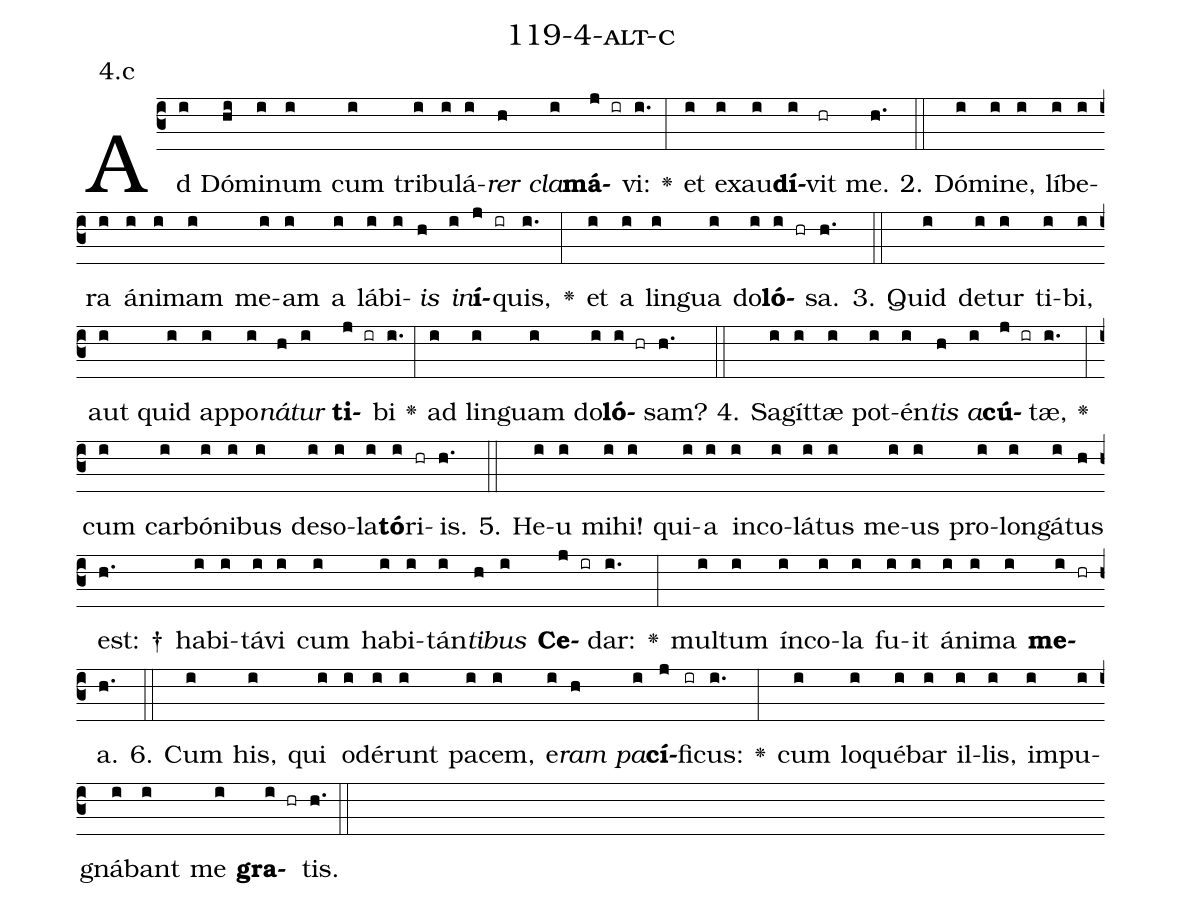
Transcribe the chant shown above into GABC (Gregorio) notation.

name: 119-4-alt-c;
annotation: 4.c;
%%
(c3)Ad(i) Dó(hi)mi(i)num(i) cum(i) tri(i)bu(i)lá(i)<i>rer</i>(h) <i>cla</i>(i)<b>má</b>(j ir)vi:(i.) <v>\greheightstar</v>(:) et(i) ex(i)au(i)<b>dí</b>(i)vit(hr) me.(h.) (::)
2. Dó(i)mi(i)ne,(i) lí(i)be(i)ra(i) á(i)ni(i)mam(i) me(i)am(i) a(i) lá(i)bi(i)<i>is</i>(h) <i>in</i>(i)<b>í</b>(j ir)quis,(i.) <v>\greheightstar</v>(:) et(i) a(i) lin(i)gua(i) do(i)<b>ló</b>(i hr)sa.(h.) (::)
3. Quid(i) de(i)tur(i) ti(i)bi,(i) aut(i) quid(i) ap(i)po(i)<i>ná</i>(h)<i>tur</i>(i) <b>ti</b>(j ir)bi(i.) <v>\greheightstar</v>(:) ad(i) lin(i)guam(i) do(i)<b>ló</b>(i hr)sam?(h.) (::)
4. Sa(i)gít(i)tæ(i) pot(i)én(i)<i>tis</i>(h) <i>a</i>(i)<b>cú</b>(j ir)tæ,(i.) <v>\greheightstar</v>(:) cum(i) car(i)bó(i)ni(i)bus(i) de(i)so(i)la(i)<b>tó</b>(i)ri(hr)is.(h.) (::)
5. He(i)u(i) mi(i)hi!(i) qui(i)a(i) in(i)co(i)lá(i)tus(i) me(i)us(i) pro(i)lon(i)gá(i)tus(h) est: †(h.) ha(i)bi(i)tá(i)vi(i) cum(i) ha(i)bi(i)tán(i)<i>ti</i>(h)<i>bus</i>(i) <b>Ce</b>(j ir)dar:(i.) <v>\greheightstar</v>(:) mul(i)tum(i) ín(i)co(i)la(i) fu(i)it(i) á(i)ni(i)ma(i) <b>me</b>(i hr)a.(h.) (::)
6. Cum(i) his,(i) qui(i) o(i)dé(i)runt(i) pa(i)cem,(i) e(i)<i>ram</i>(h) <i>pa</i>(i)<b>cí</b>(j)fi(ir)cus:(i.) <v>\greheightstar</v>(:) cum(i) lo(i)qué(i)bar(i) il(i)lis,(i) im(i)pu(i)gná(i)bant(i) me(i) <b>gra</b>(i hr)tis.(h.) (::)
